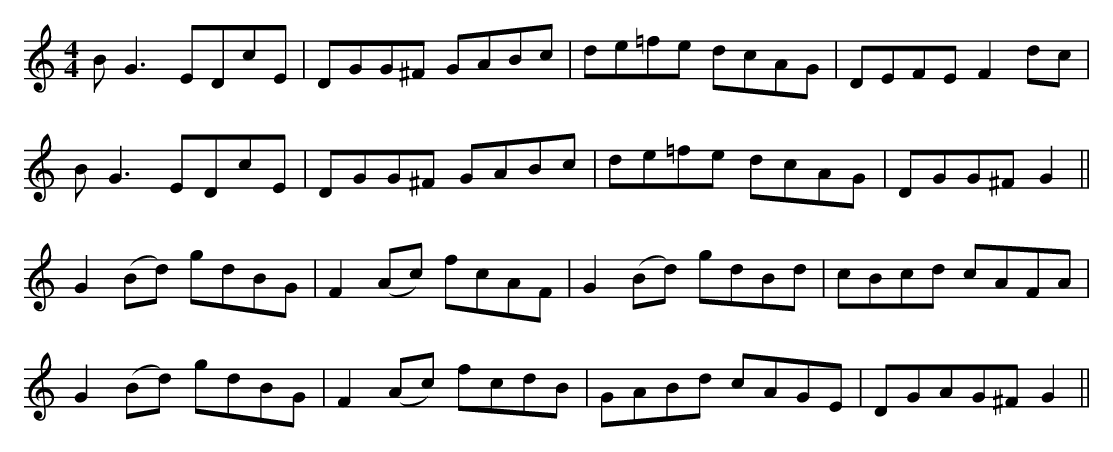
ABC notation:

X:1
M:4/4
K:Gmix
BG3 EDcE|DGG^F GABc|de=fe dcAG|DEFE F2 dc|
BG3 EDcE|DGG^F GABc|de=fe dcAG|DGG^F G2||
G2 (Bd) gdBG|F2 (Ac) fcAF|G2 (Bd) gdBd|cBcd cAFA|
G2 (Bd) gdBG|F2 (Ac) fcdB|GABd cAGE|DGAG^F G2||
